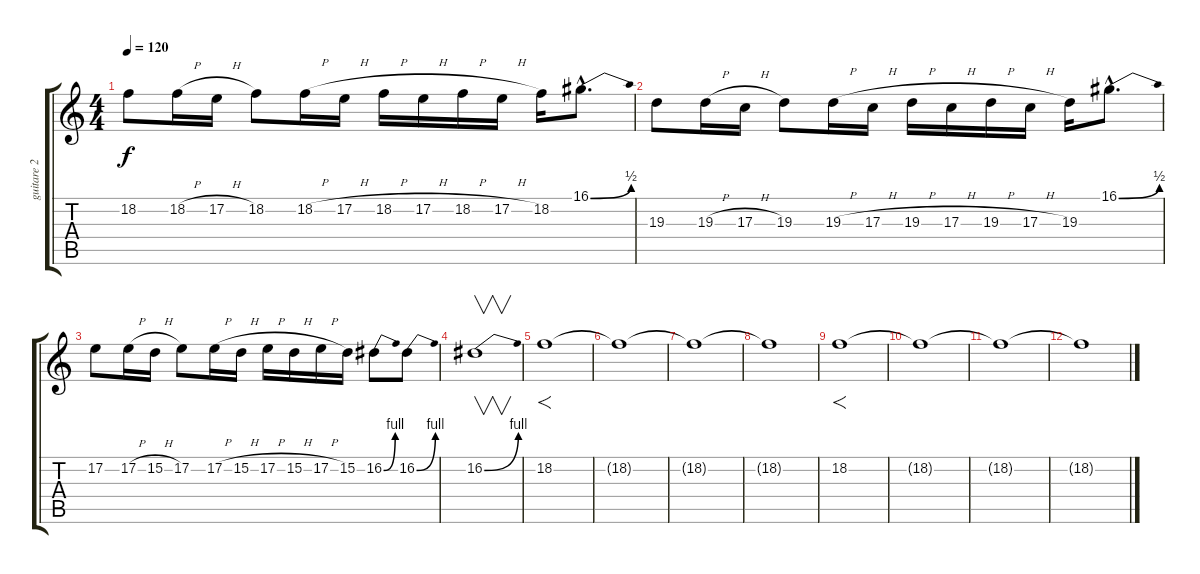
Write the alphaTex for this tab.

\track ("guitare 2" "guitare 2") {instrument cello}
\staff {score tabs}
\tuning (E4 B3 G3 D3 A2 E2) {hide}
\ts (4 4)
\tempo 120
\clef g2
\ks c
18.2.8{dy f} 18.2{h}.16 17.2{h}.16 18.2.8 18.2{h}.16 17.2{h}.16 18.2{h}.16 17.2{h}.16 18.2{h}.16 17.2{h}.16 18.2.16 16.1{be (bend 0 0 60 2) hac}.8{d} |
19.3.8 19.3{h}.16 17.3{h}.16 19.3.8 19.3{h}.16 17.3{h}.16 19.3{h}.16 17.3{h}.16 19.3{h}.16 17.3{h}.16 19.3.16 16.1{be (bend 0 0 60 2) hac}.8{d} |
17.2.8 17.2{h}.16 15.2{h}.16 17.2.8 17.2{h}.16 15.2{h}.16 17.2{h}.16 15.2{h}.16 17.2{h}.16 15.2.16 16.2{be (bend 0 0 60 4)}.8 16.2{be (bend 0 0 60 4)}.8 |
16.2{be (bend 0 0 60 4)}.1{v} |
18.2.1{f} |
18.2{t}.1 |
18.2{t}.1{volume 0} |
18.2{t}.1 |
18.2.1{f volume 13} |
18.2{t}.1 |
18.2{t}.1{volume 0} |
18.2{t}.1
